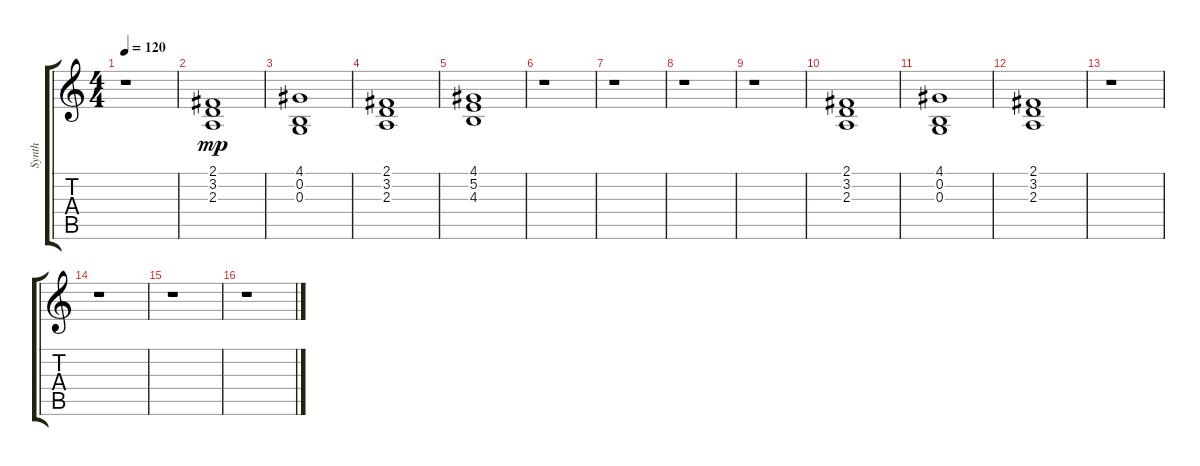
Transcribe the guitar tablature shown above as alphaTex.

\track ("Synth               " "Synth     ") {instrument pad3polysynth}
\staff {score tabs}
\tuning (E4 B3 G3 D3 A2 E2) {hide}
\ts (4 4)
\tempo 120
\clef g2
\ks c
r.1{dy mp} |
(2.1 3.2 2.3).1 |
(4.1 0.2 0.3).1 |
(2.1 3.2 2.3).1 |
(4.1 5.2 4.3).1 |
r.1 |
r.1 |
r.1 |
r.1 |
(2.1 3.2 2.3).1 |
(4.1 0.2 0.3).1 |
(2.1 3.2 2.3).1 |
r.1 |
r.1 |
r.1 |
r.1
